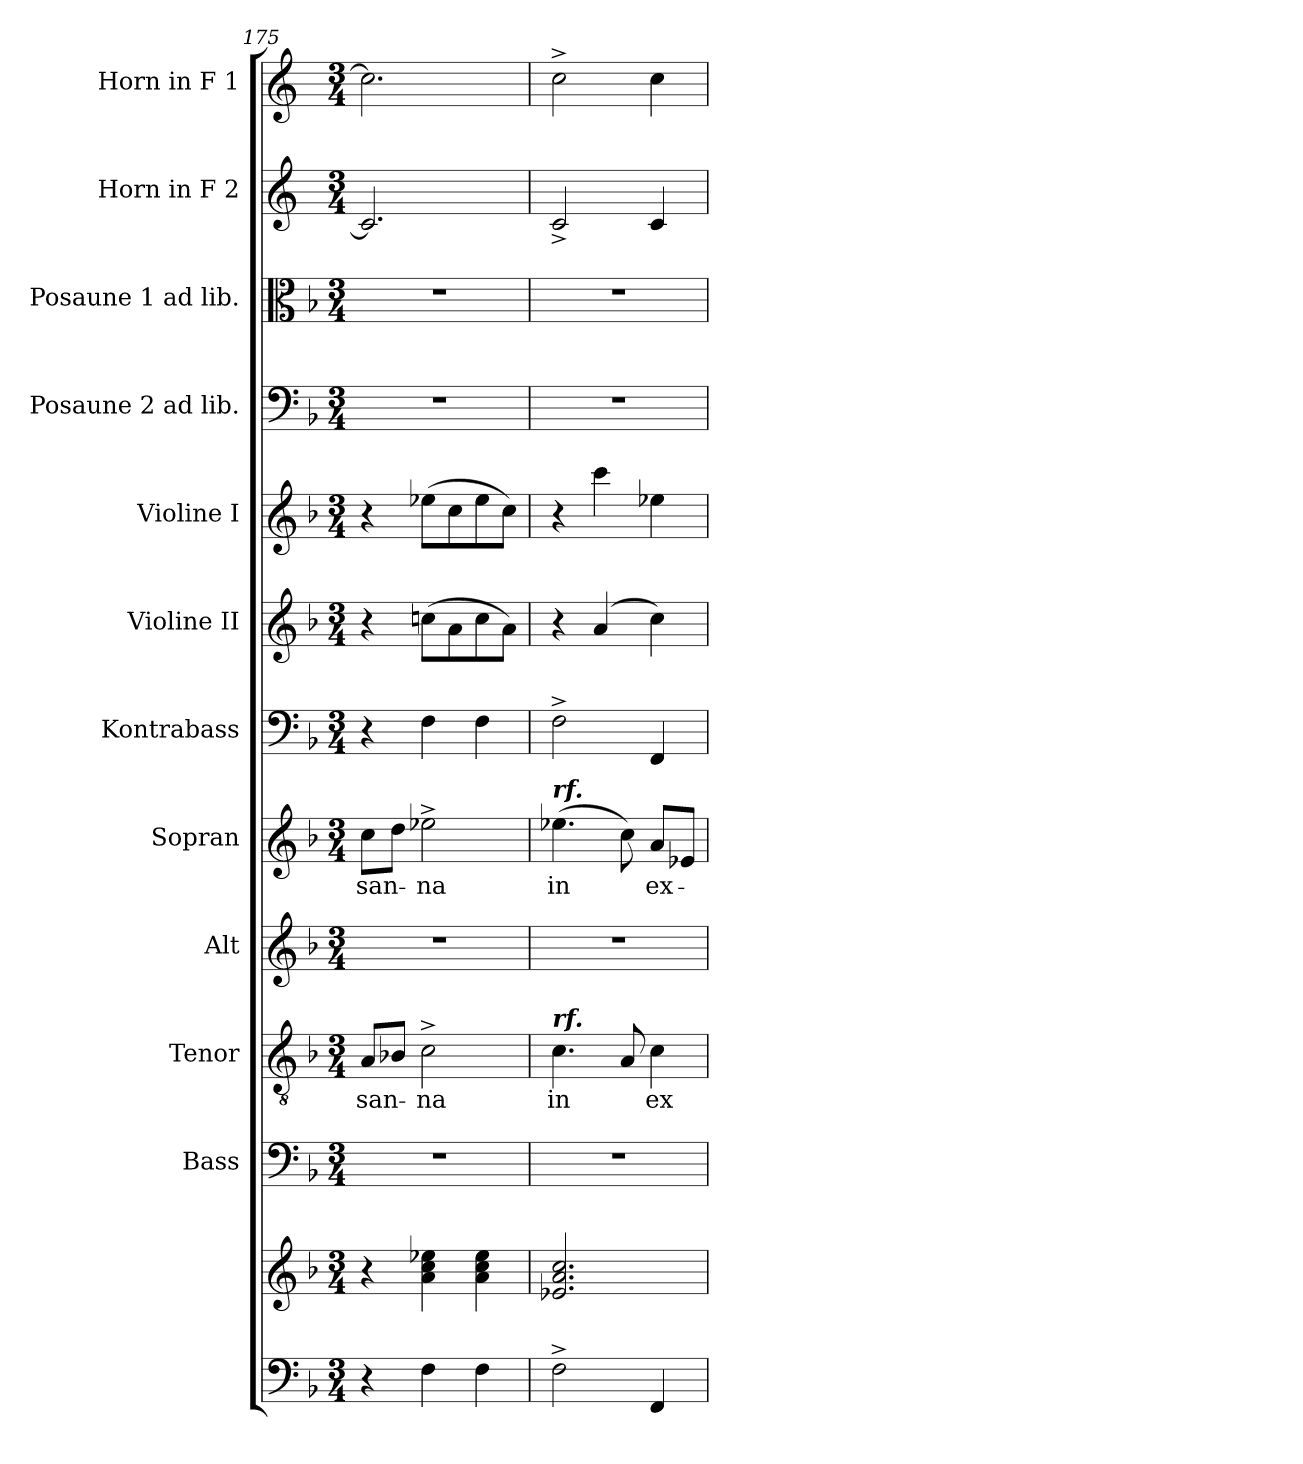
**kern	**kern	**kern	**kern	**text	**kern	**kern	**text	**kern	**kern	**kern	**kern	**kern	**kern	**kern
*part12	*part12	*part11	*part10	*part10	*part9	*part8	*part8	*part7	*part6	*part5	*part4	*part3	*part2	*part1
*staff13	*staff12	*staff11	*staff10	*staff10	*staff9	*staff8	*staff8	*staff7	*staff6	*staff5	*staff4	*staff3	*staff2	*staff1
*	*	*I"Bass	*I"Tenor	*	*I"Alt	*I"Sopran	*	*I"Kontrabass	*I"Violine II	*I"Violine I	*I"Posaune 2 ad lib.	*I"Posaune 1 ad lib.	*I"Horn in F 2	*I"Horn in F 1
*	*	*I'B.	*I'T.	*	*I'A.	*I'S.	*	*I'Kb.	*I'Vl. II	*I'Vl. I	*I'Pos. 2	*I'Pos. 1	*I'Hrn. F 2	*I'Hrn. F 1
!!LO:PB:g=z
*clefF4	*clefG2	*clefF4	*clefGv2	*	*clefG2	*clefG2	*	*clefF4	*clefG2	*clefG2	*clefF4	*clefC3	*clefG2	*clefG2
*	*	*	*	*	*	*	*	*ITrd7c12	*	*	*	*	*ITrd4c7	*ITrd4c7
*k[b-]	*k[b-]	*k[b-]	*k[b-]	*	*k[b-]	*k[b-]	*	*k[b-]	*k[b-]	*k[b-]	*k[b-]	*k[b-]	*k[b-]	*k[b-]
*F:	*F:	*F:	*F:	*	*F:	*F:	*	*F:	*F:	*F:	*F:	*F:	*F:	*F:
*M3/4	*M3/4	*M3/4	*M3/4	*	*M3/4	*M3/4	*	*M3/4	*M3/4	*M3/4	*M3/4	*M3/4	*M3/4	*M3/4
=175	=175	=175	=175	=175	=175	=175	=175	=175	=175	=175	=175	=175	=175	=175
!	!	!	!	!LO:LY:b	!	!	!LO:LY:b	!	!	!	!	!	!	!
4r	4r	2.r	8A/L	-san-	2.r	8cc\L	-san-	4r	4r	4r	2.r	2.r	2.F/]	2.f\]
.	.	.	8B-X/J	.	.	8dd\J	.	.	.	.	.	.	.	.
!	!	!	!	!LO:LY:b	!	!	!LO:LY:b	!	!	!	!	!	!	!
4F\	4a\ 4cc\ 4ee-X\	.	2c^>\	-na	.	2ee-X^>\	-na	4FF\	(>8ccn\L	(>8ee-X\L	.	.	.	.
.	.	.	.	.	.	.	.	.	8a\	8cc\	.	.	.	.
4F\	4a\ 4cc\ 4ee-\	.	.	.	.	.	.	4FF\	8cc\	8ee-\	.	.	.	.
.	.	.	.	.	.	.	.	.	8a\J)	8cc\J)	.	.	.	.
=176	=176	=176	=176	=176	=176	=176	=176	=176	=176	=176	=176	=176	=176	=176
!	!	!	!	!	!	!LO:TX:a:Bi:t=rf.	!	!	!	!	!	!	!	!
!	!	!	!LO:TX:a:Bi:t=rf.	!	!	!	!	!	!	!	!	!	!	!
!	!	!	!	!LO:LY:b	!	!	!LO:LY:b	!	!	!	!	!	!	!
2F^>\	2.e-X/ 2.a/ 2.cc/	2.r	4.c\	in	2.r	(>4.ee-X\	in	2FF^>\	4r	4r	2.r	2.r	2F^</	2f^>\
.	.	.	.	.	.	.	.	.	(4a/	4ccc\	.	.	.	.
.	.	.	8A/	.	.	8cc\)	.	.	.	.	.	.	.	.
!	!	!	!	!LO:LY:b	!	!	!LO:LY:b	!	!	!	!	!	!	!
4FF/	.	.	4c\	ex-	.	8a/L	ex-	4FFF/	4cc\)	4ee-X\	.	.	4F/	4f\
.	.	.	.	.	.	8e-X/J	.	.	.	.	.	.	.	.
=	=	=	=	=	=	=	=	=	=	=	=	=	=	=
*-	*-	*-	*-	*-	*-	*-	*-	*-	*-	*-	*-	*-	*-	*-
